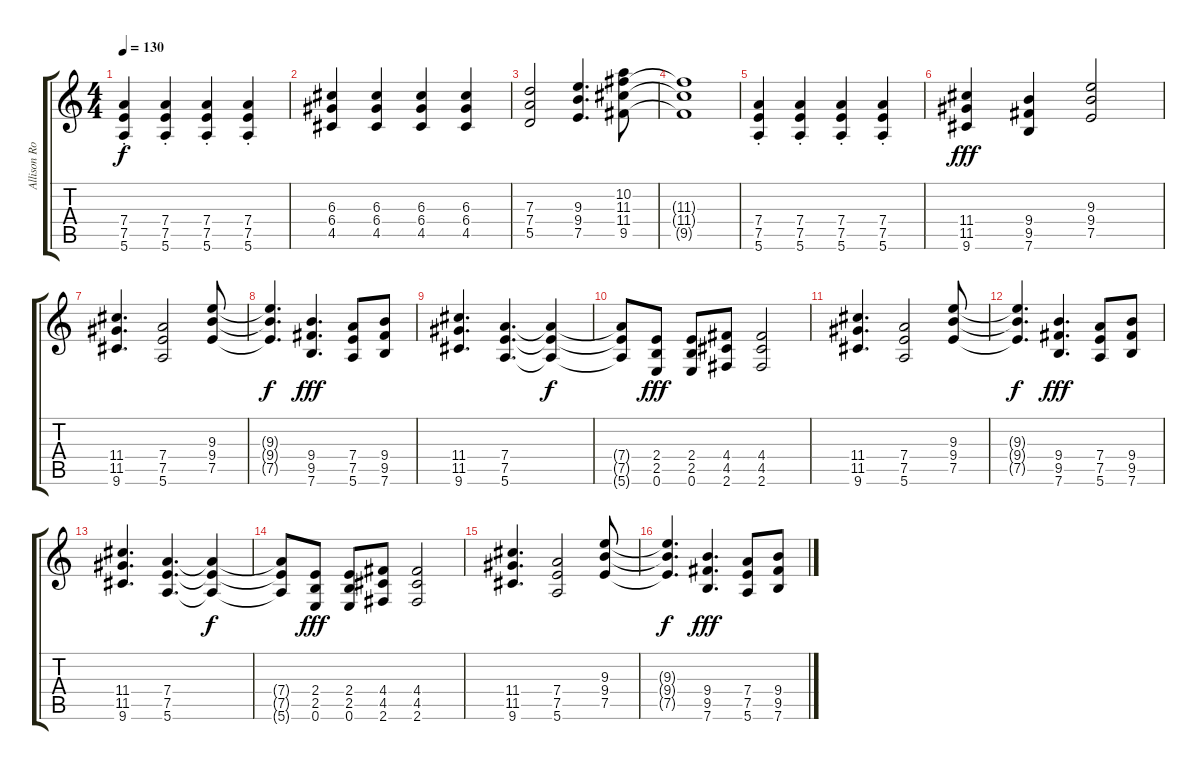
\track ("Allison Robertson (Rythm)" "Allison Ro") {instrument overdrivenguitar}
\staff {score tabs}
\tuning (E4 B3 G3 D3 A2 E2) {hide}
\ts (4 4)
\tempo 130
\clef g2
\ks c
(7.4{st} 7.5{st} 5.6{st}).4{dy f} (7.4{st} 7.5{st} 5.6{st}).4 (7.4{st} 7.5{st} 5.6{st}).4 (7.4{st} 7.5{st} 5.6{st}).4 |
(6.3 6.4 4.5).4 (6.3 6.4 4.5).4 (6.3 6.4 4.5).4 (6.3 6.4 4.5).4 |
(7.3 7.4 5.5).2 (9.3 9.4 7.5).4{d} (10.2 11.3 11.4 9.5).8 |
(11.3{t} 11.4{t} 9.5{t}).1 |
(7.4{st} 7.5{st} 5.6{st}).4 (7.4{st} 7.5{st} 5.6{st}).4 (7.4{st} 7.5{st} 5.6{st}).4 (7.4{st} 7.5{st} 5.6{st}).4 |
(11.4 11.5 9.6).4{dy fff} (9.4 9.5 7.6).4 (9.3 9.4 7.5).2 |
(11.4 11.5 9.6).4{d} (7.4 7.5 5.6).2 (9.3 9.4 7.5).8 |
(9.3{t} 9.4{t} 7.5{t}).4{d dy f} (9.4 9.5 7.6).4{d dy fff} (7.4 7.5 5.6).8 (9.4 9.5 7.6).8 |
(11.4 11.5 9.6).4{d} (7.4 7.5 5.6).4{d} (7.4{t} 7.5{t} 5.6{t}).4{dy f} |
(7.4{t} 7.5{t} 5.6{t}).8 (2.4 2.5 0.6).8{dy fff} (2.4 2.5 0.6).8 (4.4 4.5 2.6).8 (4.4 4.5 2.6).2 |
(11.4 11.5 9.6).4{d} (7.4 7.5 5.6).2 (9.3 9.4 7.5).8 |
(9.3{t} 9.4{t} 7.5{t}).4{d dy f} (9.4 9.5 7.6).4{d dy fff} (7.4 7.5 5.6).8 (9.4 9.5 7.6).8 |
(11.4 11.5 9.6).4{d} (7.4 7.5 5.6).4{d} (7.4{t} 7.5{t} 5.6{t}).4{dy f} |
(7.4{t} 7.5{t} 5.6{t}).8 (2.4 2.5 0.6).8{dy fff} (2.4 2.5 0.6).8 (4.4 4.5 2.6).8 (4.4 4.5 2.6).2 |
(11.4 11.5 9.6).4{d} (7.4 7.5 5.6).2 (9.3 9.4 7.5).8 |
(9.3{t} 9.4{t} 7.5{t}).4{d dy f} (9.4 9.5 7.6).4{d dy fff} (7.4 7.5 5.6).8 (9.4 9.5 7.6).8
